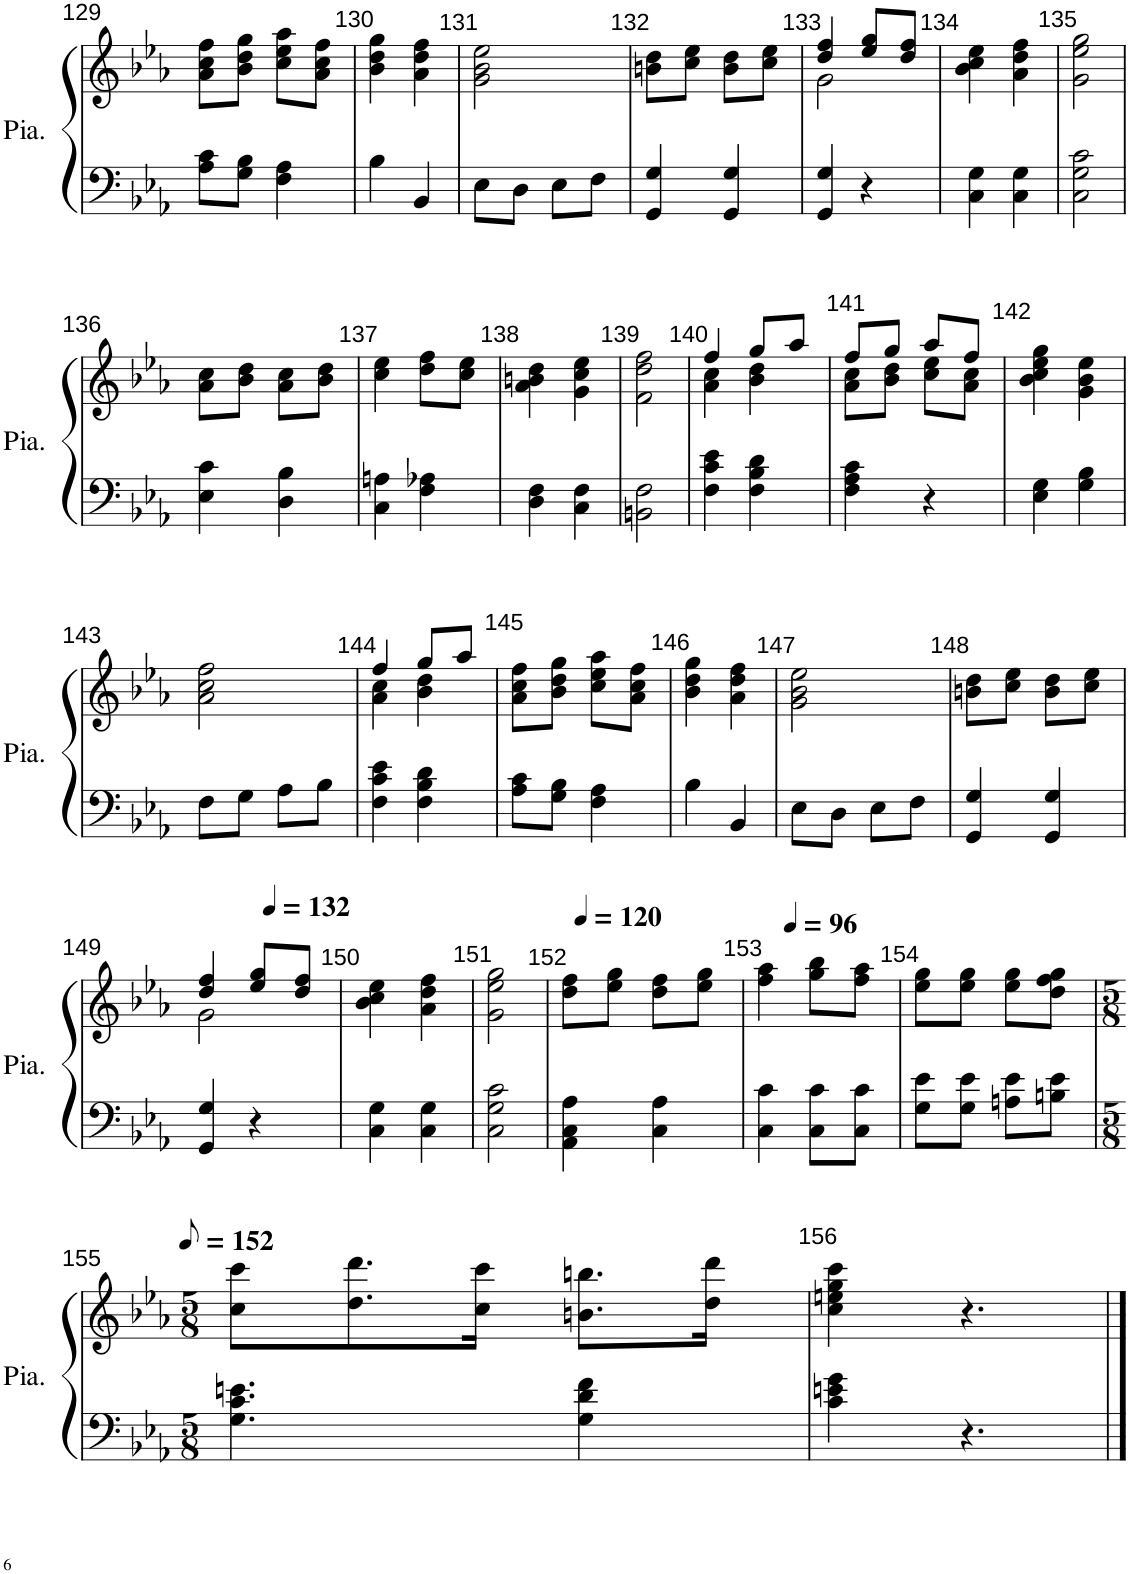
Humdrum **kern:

**kern	**kern
*part1	*part1
*staff2	*staff1
*I"Piano	*
*I'Pia.	*
!!LO:PB:g=z
*clefF4	*clefG2
*k[b-e-a-]	*k[b-e-a-]
*M2/4	*M2/4
=129	=129
8A-\ 8c\L	8a-\ 8cc\ 8ff\L
8G\ 8B-\J	8b-\ 8dd\ 8gg\J
4F\ 4A-\	8cc\ 8ee-\ 8aa-\L
.	8a-\ 8cc\ 8ff\J
=130	=130
4B-\	4b-\ 4dd\ 4gg\
4BB-/	4a-\ 4dd\ 4ff\
=131	=131
8E-\L	2g\ 2b-\ 2ee-\
8D\J	.
8E-\L	.
8F\J	.
=132	=132
4GG/ 4G/	8bn\ 8dd\L
.	8cc\ 8ee-\J
4GG/ 4G/	8b\ 8dd\L
.	8cc\ 8ee-\J
=133	=133
*	*^
4GG/ 4G/	4dd/ 4ff/	2g\
4r	8ee-/ 8gg/L	.
.	8dd/ 8ff/J	.
*	*v	*v
=134	=134
4C\ 4G\	4b-\ 4cc\ 4ee-\
4C\ 4G\	4a-\ 4dd\ 4ff\
=135	=135
2C\ 2G\ 2c\	2g\ 2ee-\ 2gg\
!!LO:LB:g=z
=136	=136
4E-\ 4c\	8a-\ 8cc\L
.	8b-\ 8dd\J
4D\ 4B-\	8a-\ 8cc\L
.	8b-\ 8dd\J
=137	=137
4C\ 4An\	4cc\ 4ee-\
4F\ 4A-X\	8dd\ 8ff\L
.	8cc\ 8ee-\J
=138	=138
4D\ 4F\	4a-\ 4bn\ 4dd\
4C\ 4F\	4g\ 4cc\ 4ee-\
=139	=139
2BBn\ 2F\	2f\ 2dd\ 2ff\
=140	=140
*	*^
4F\ 4c\ 4e-\	4ff/	4a-\ 4cc\
4F\ 4B-\ 4d\	8gg/L	4b-\ 4dd\
.	8aa-/J	.
=141	=141	=141
4F\ 4A-\ 4c\	8ff/L	8a-\ 8cc\L
.	8gg/J	8b-\ 8dd\J
4r	8aa-/L	8cc\ 8ee-\L
.	8ff/J	8a-\ 8cc\J
*	*v	*v
=142	=142
4E-\ 4G\	4b-\ 4cc\ 4ee-\ 4gg\
4G\ 4B-\	4g\ 4b-\ 4ee-\
!!LO:LB:g=z
=143	=143
8F\L	2a-\ 2cc\ 2ff\
8G\J	.
8A-\L	.
8B-\J	.
=144	=144
*	*^
4F\ 4c\ 4e-\	4ff/	4a-\ 4cc\
4F\ 4B-\ 4d\	8gg/L	4b-\ 4dd\
.	8aa-/J	.
*	*v	*v
=145	=145
8A-\ 8c\L	8a-\ 8cc\ 8ff\L
8G\ 8B-\J	8b-\ 8dd\ 8gg\J
4F\ 4A-\	8cc\ 8ee-\ 8aa-\L
.	8a-\ 8cc\ 8ff\J
=146	=146
4B-\	4b-\ 4dd\ 4gg\
4BB-/	4a-\ 4dd\ 4ff\
=147	=147
8E-\L	2g\ 2b-\ 2ee-\
8D\J	.
8E-\L	.
8F\J	.
=148	=148
4GG/ 4G/	8bn\ 8dd\L
.	8cc\ 8ee-\J
4GG/ 4G/	8b\ 8dd\L
.	8cc\ 8ee-\J
!!LO:LB:g=z
=149	=149
*	*^
4GG/ 4G/	4dd/ 4ff/	2g\
*	*MM132	*
4r	8ee-/ 8gg/L	.
.	8dd/ 8ff/J	.
*	*v	*v
=150	=150
4C\ 4G\	4b-\ 4cc\ 4ee-\
4C\ 4G\	4a-\ 4dd\ 4ff\
=151	=151
2C\ 2G\ 2c\	2g\ 2ee-\ 2gg\
=152	=152
*	*MM120
4AA-\ 4C\ 4A-\	8dd\ 8ff\L
.	8ee-\ 8gg\J
4C\ 4A-\	8dd\ 8ff\L
.	8ee-\ 8gg\J
=153	=153
4C\ 4c\	4ff\ 4aa-\
*	*MM96
8C\ 8c\L	8gg\ 8bb-\L
8C\ 8c\J	8ff\ 8aa-\J
=154	=154
8G\ 8e-\L	8ee-\ 8gg\L
8G\ 8e-\J	8ee-\ 8gg\J
8An\ 8e-\L	8ee-\ 8gg\L
8Bn\ 8e-\J	8dd\ 8ff\ 8gg\J
!!LO:LB:g=z
=155	=155
*M5/8	*M5/8
*	*MM76
4.G\ 4.c\ 4.en\	8cc\ 8ccc\L
.	8.dd\ 8.ddd\
.	16cc\ 16ccc\Jk
4G\ 4d\ 4f\	8.bn\ 8.bbn\L
.	16dd\ 16ddd\Jk
=156	=156
4c\ 4en\ 4g\	4cc\ 4een\ 4gg\ 4ccc\
4.r	4.r
==	==
*-	*-
